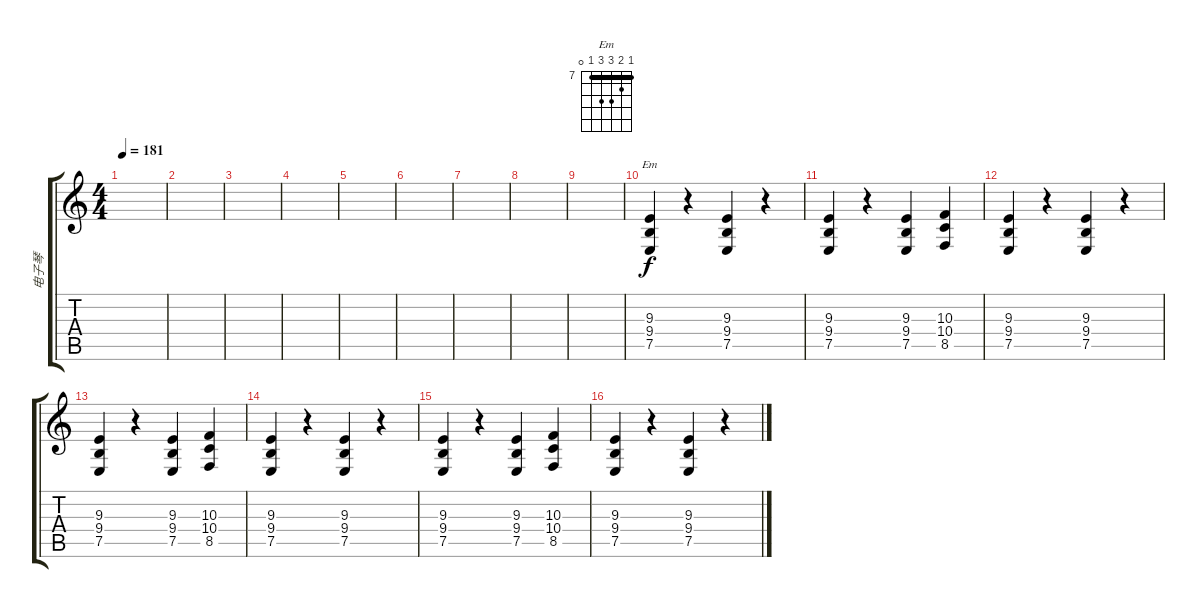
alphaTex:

\track ("电子琴" "电子琴") {instrument accordion}
\staff {score tabs}
\tuning (E4 B3 G3 D3 A2 E2) {hide}
\chord ("Em" 7 8 9 9 7 0) {firstfret 7 barre 7}
\ts (4 4)
\tempo 181
\clef g2
\ks c
|
|
|
|
|
|
|
|
|
(9.3 9.4 7.5).4{ch "Em" volume 13 instrument accordion} r.4 (9.3 9.4 7.5).4 r.4 |
(9.3 9.4 7.5).4 r.4 (9.3 9.4 7.5).4 (10.3 10.4 8.5).4 |
(9.3 9.4 7.5).4 r.4 (9.3 9.4 7.5).4 r.4 |
(9.3 9.4 7.5).4 r.4 (9.3 9.4 7.5).4 (10.3 10.4 8.5).4 |
(9.3 9.4 7.5).4 r.4 (9.3 9.4 7.5).4 r.4 |
(9.3 9.4 7.5).4 r.4 (9.3 9.4 7.5).4 (10.3 10.4 8.5).4 |
(9.3 9.4 7.5).4 r.4 (9.3 9.4 7.5).4 r.4
